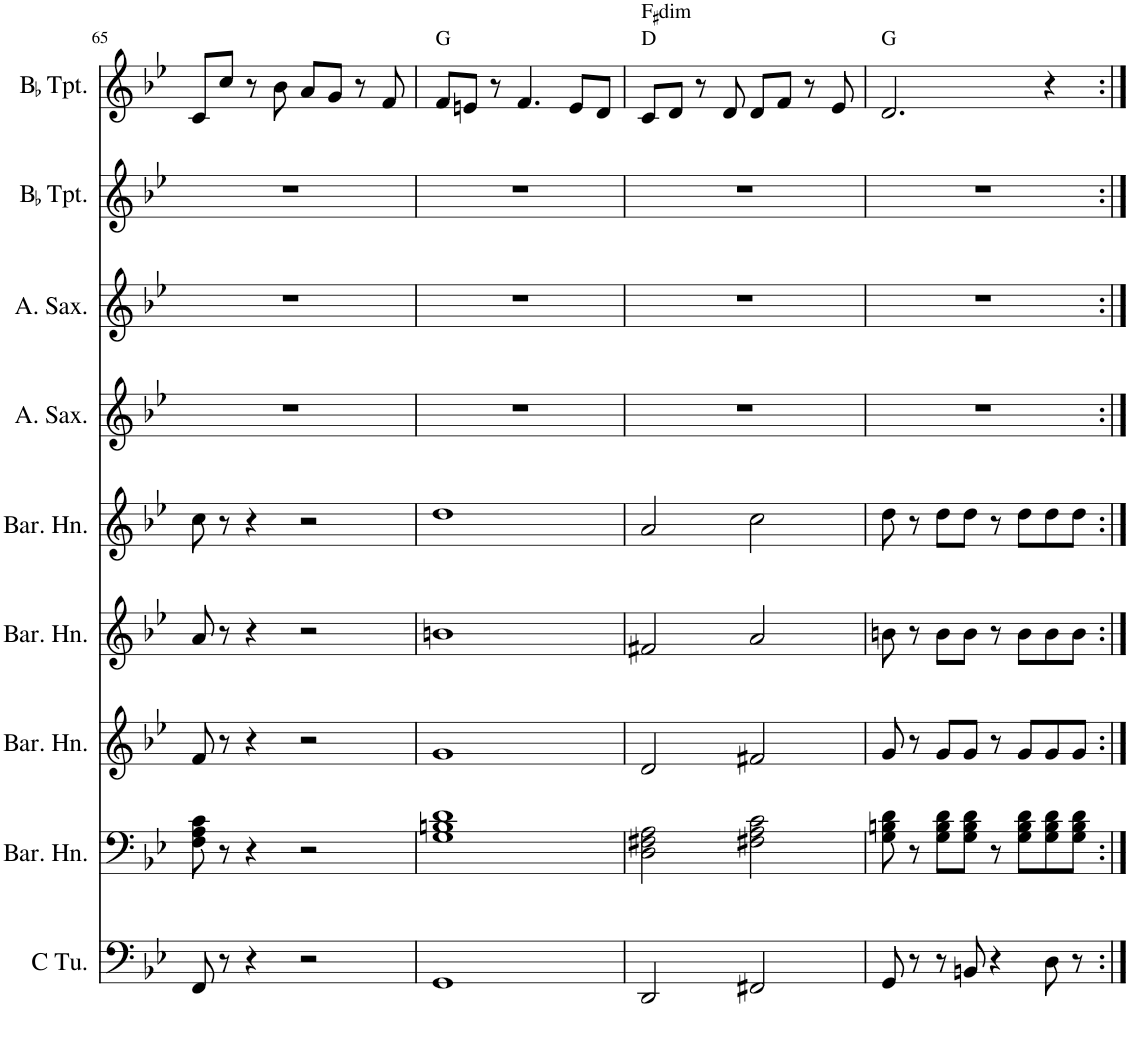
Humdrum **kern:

**kern	**kern	**kern	**kern	**kern	**kern	**kern	**kern	**kern
*part9	*part8	*part7	*part6	*part5	*part4	*part3	*part2	*part1
*staff9	*staff8	*staff7	*staff6	*staff5	*staff4	*staff3	*staff2	*staff1
*I"C Tuba	*I"Baritone Horn	*I"Baritone Horn	*I"Baritone Horn	*I"Baritone Horn	*I"Alto Saxophone	*I"Alto Saxophone	*I"BaccidentalFlat Trumpet	*I"BaccidentalFlat Trumpet
*I'C Tu.	*I'Bar. Hn.	*I'Bar. Hn.	*I'Bar. Hn.	*I'Bar. Hn.	*I'A. Sax.	*I'A. Sax.	*I'BaccidentalFlat Tpt.	*I'BaccidentalFlat Tpt.
!!LO:PB:g=z
*clefF4	*clefF4	*clefG2	*clefG2	*clefG2	*clefG2	*clefG2	*clefG2	*clefG2
*	*ITrd4c7	*ITrd4c7	*ITrd4c7	*ITrd4c7	*ITrd5c9	*ITrd5c9	*ITrd1c2	*ITrd1c2
*k[b-e-]	*k[b-e-]	*k[b-e-]	*k[b-e-]	*k[b-e-]	*k[b-e-]	*k[b-e-]	*k[b-e-]	*k[b-e-]
*M2/2	*M2/2	*M2/2	*M2/2	*M2/2	*M2/2	*M2/2	*M2/2	*M2/2
=65	=65	=65	=65	=65	=65	=65	=65	=65
8FF/	8F\ 8A\ 8c\	8f/	8a/	8cc\	1r	1r	1r	8c/L
8r	8r	8r	8r	8r	.	.	.	8cc/J
4r	4r	4r	4r	4r	.	.	.	8r
.	.	.	.	.	.	.	.	8b-\
2r	2r	2r	2r	2r	.	.	.	8a/L
.	.	.	.	.	.	.	.	8g/J
.	.	.	.	.	.	.	.	8r
.	.	.	.	.	.	.	.	8f/
=66	=66	=66	=66	=66	=66	=66	=66	=66
!	!	!	!	!	!	!	!	!LO:TX:a:t=G
1GG	1G 1Bn 1d	1g	1bn	1dd	1r	1r	1r	8f/L
.	.	.	.	.	.	.	.	8en/J
.	.	.	.	.	.	.	.	8r
.	.	.	.	.	.	.	.	4.f/
.	.	.	.	.	.	.	.	8e/L
.	.	.	.	.	.	.	.	8d/J
=67	=67	=67	=67	=67	=67	=67	=67	=67
!	!	!	!	!	!	!	!	!LO:TX:a:t=D
!	!	!	!	!	!	!	!	!LO:TX:a:t=F
!	!	!	!	!	!	!	!	!LO:TX:a:t=dim
2DD/	2D\ 2F#X\ 2A\	2d/	2f#X/	2a/	1r	1r	1r	8c/L
.	.	.	.	.	.	.	.	8d/J
.	.	.	.	.	.	.	.	8r
.	.	.	.	.	.	.	.	8d/
2FF#X/	2F#X\ 2A\ 2c\	2f#X/	2a/	2cc\	.	.	.	8d/L
.	.	.	.	.	.	.	.	8f/J
.	.	.	.	.	.	.	.	8r
.	.	.	.	.	.	.	.	8e-/
=68	=68	=68	=68	=68	=68	=68	=68	=68
!	!	!	!	!	!	!	!	!LO:TX:a:t=G
8GG/	8G\ 8Bn\ 8d\	8g/	8bn\	8dd\	1r	1r	1r	2.d/
8r	8r	8r	8r	8r	.	.	.	.
8r	8G\ 8B\ 8d\L	8g/L	8b\L	8dd\L	.	.	.	.
8BBn/	8G\ 8B\ 8d\J	8g/J	8b\J	8dd\J	.	.	.	.
4r	8r	8r	8r	8r	.	.	.	.
.	8G\ 8B\ 8d\L	8g/L	8b\L	8dd\L	.	.	.	.
8D\	8G\ 8B\ 8d\	8g/	8b\	8dd\	.	.	.	4r
8r	8G\ 8B\ 8d\J	8g/J	8b\J	8dd\J	.	.	.	.
=:|!	=:|!	=:|!	=:|!	=:|!	=:|!	=:|!	=:|!	=:|!
*-	*-	*-	*-	*-	*-	*-	*-	*-
